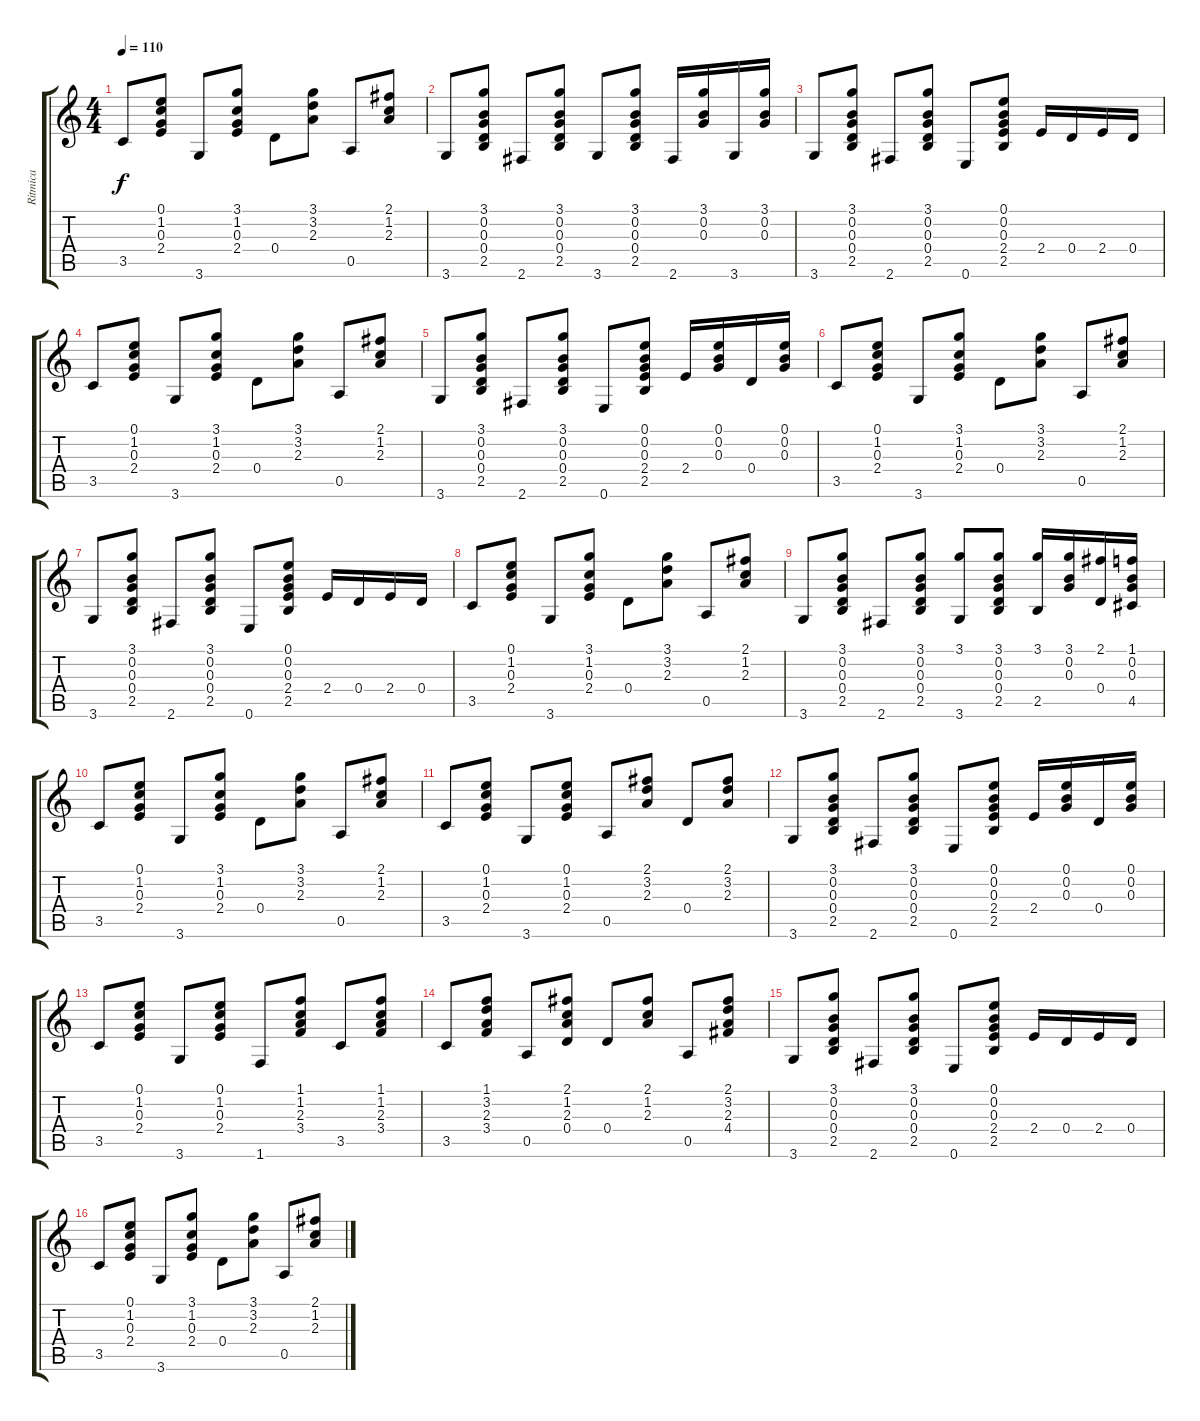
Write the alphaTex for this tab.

\track ("Ritmica" "Ritmica") {instrument acousticguitarsteel}
\staff {score tabs}
\tuning (E4 B3 G3 D3 A2 E2) {hide}
\ts (4 4)
\tempo 110
\clef g2
\ks c
3.5.8{dy f} (0.1 1.2 0.3 2.4).8 3.6.8 (3.1 1.2 0.3 2.4).8 0.4.8 (3.1 3.2 2.3).8 0.5.8 (2.1 1.2 2.3).8 |
3.6.8 (3.1 0.2 0.3 0.4 2.5).8 2.6.8 (3.1 0.2 0.3 0.4 2.5).8 3.6.8 (3.1 0.2 0.3 0.4 2.5).8 2.6.16 (3.1 0.2 0.3).16 3.6.16 (3.1 0.2 0.3).16 |
3.6.8 (3.1 0.2 0.3 0.4 2.5).8 2.6.8 (3.1 0.2 0.3 0.4 2.5).8 0.6.8 (0.1 0.2 0.3 2.4 2.5).8 2.4.16 0.4.16 2.4.16 0.4.16 |
3.5.8 (0.1 1.2 0.3 2.4).8 3.6.8 (3.1 1.2 0.3 2.4).8 0.4.8 (3.1 3.2 2.3).8 0.5.8 (2.1 1.2 2.3).8 |
3.6.8 (3.1 0.2 0.3 0.4 2.5).8 2.6.8 (3.1 0.2 0.3 0.4 2.5).8 0.6.8 (0.1 0.2 0.3 2.4 2.5).8 2.4.16 (0.1 0.2 0.3).16 0.4.16 (0.1 0.2 0.3).16 |
3.5.8 (0.1 1.2 0.3 2.4).8 3.6.8 (3.1 1.2 0.3 2.4).8 0.4.8 (3.1 3.2 2.3).8 0.5.8 (2.1 1.2 2.3).8 |
3.6.8 (3.1 0.2 0.3 0.4 2.5).8 2.6.8 (3.1 0.2 0.3 0.4 2.5).8 0.6.8 (0.1 0.2 0.3 2.4 2.5).8 2.4.16 0.4.16 2.4.16 0.4.16 |
3.5.8 (0.1 1.2 0.3 2.4).8 3.6.8 (3.1 1.2 0.3 2.4).8 0.4.8 (3.1 3.2 2.3).8 0.5.8 (2.1 1.2 2.3).8 |
3.6.8 (3.1 0.2 0.3 0.4 2.5).8 2.6.8 (3.1 0.2 0.3 0.4 2.5).8 (3.1 3.6).8 (3.1 0.2 0.3 0.4 2.5).8 (3.1 2.5).16 (3.1 0.2 0.3).16 (2.1 0.4).16 (1.1 0.2 0.3 4.5).16 |
3.5.8 (0.1 1.2 0.3 2.4).8 3.6.8 (3.1 1.2 0.3 2.4).8 0.4.8 (3.1 3.2 2.3).8 0.5.8 (2.1 1.2 2.3).8 |
3.5.8 (0.1 1.2 0.3 2.4).8 3.6.8 (0.1 1.2 0.3 2.4).8 0.5.8 (2.1 3.2 2.3).8 0.4.8 (2.1 3.2 2.3).8 |
3.6.8 (3.1 0.2 0.3 0.4 2.5).8 2.6.8 (3.1 0.2 0.3 0.4 2.5).8 0.6.8 (0.1 0.2 0.3 2.4 2.5).8 2.4.16 (0.1 0.2 0.3).16 0.4.16 (0.1 0.2 0.3).16 |
3.5.8 (0.1 1.2 0.3 2.4).8 3.6.8 (0.1 1.2 0.3 2.4).8 1.6.8 (1.1 1.2 2.3 3.4).8 3.5.8 (1.1 1.2 2.3 3.4).8 |
3.5.8 (1.1 3.2 2.3 3.4).8 0.5.8 (2.1 1.2 2.3 0.4).8 0.4.8 (2.1 1.2 2.3).8 0.5.8 (2.1 3.2 2.3 4.4).8 |
3.6.8 (3.1 0.2 0.3 0.4 2.5).8 2.6.8 (3.1 0.2 0.3 0.4 2.5).8 0.6.8 (0.1 0.2 0.3 2.4 2.5).8 2.4.16 0.4.16 2.4.16 0.4.16 |
3.5.8 (0.1 1.2 0.3 2.4).8 3.6.8 (3.1 1.2 0.3 2.4).8 0.4.8 (3.1 3.2 2.3).8 0.5.8 (2.1 1.2 2.3).8
